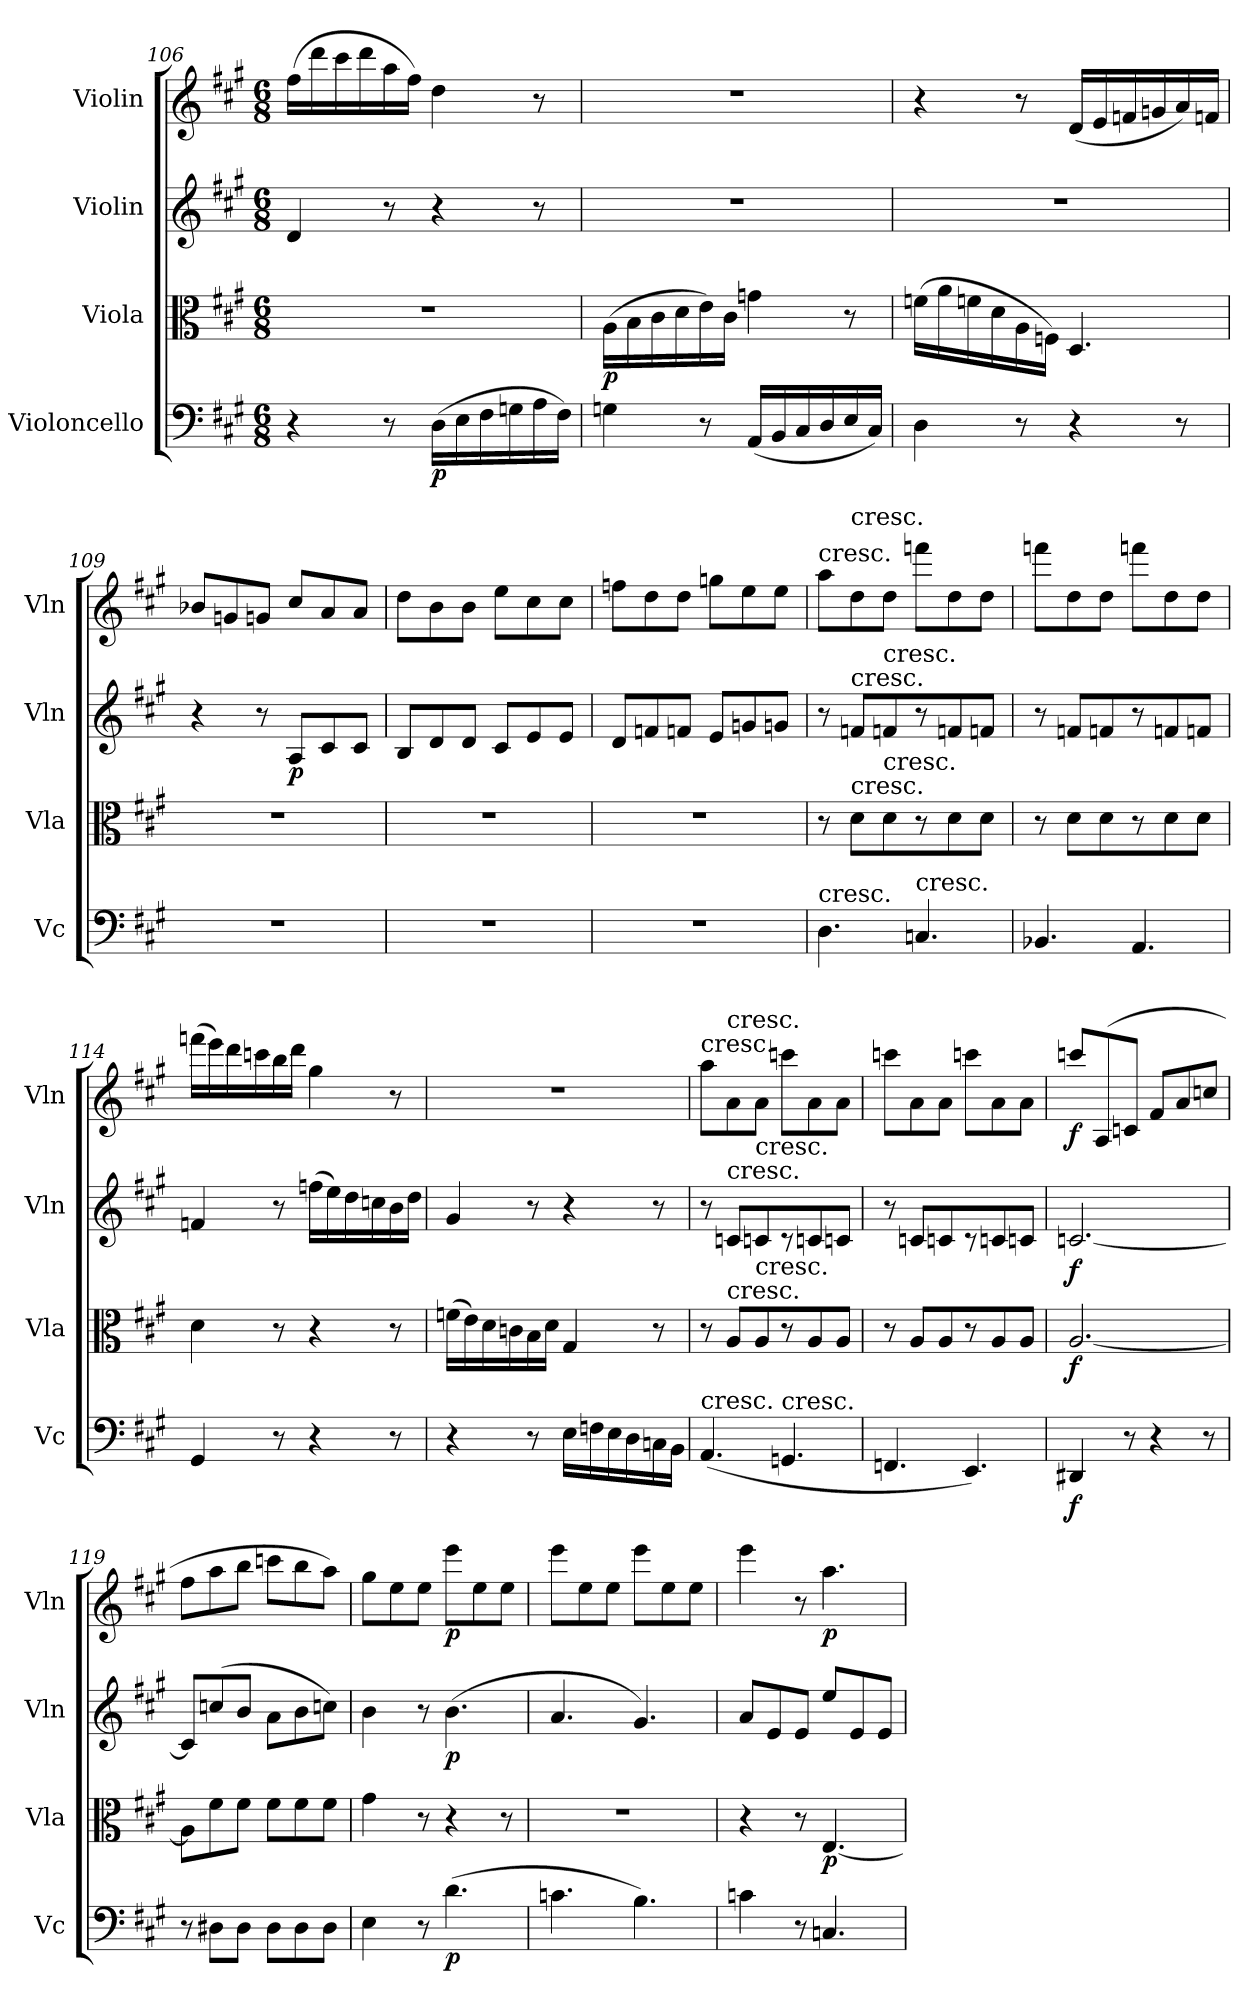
**kern	**dynam	**kern	**dynam	**kern	**dynam	**kern	**dynam
*part4	*part4	*part3	*part3	*part2	*part2	*part1	*part1
*staff4	*staff4	*staff3	*staff3	*staff2	*staff2	*staff1	*staff1
*I"Violoncello	*	*I"Viola	*	*I"Violin	*	*I"Violin	*
*I'Vc	*	*I'Vla	*	*I'Vln	*	*I'Vln	*
*clefF4	*	*clefC3	*	*clefG2	*	*clefG2	*
*k[f#c#g#]	*	*k[f#c#g#]	*	*k[f#c#g#]	*	*k[f#c#g#]	*
*A:	*	*A:	*	*A:	*	*A:	*
*M6/8	*	*M6/8	*	*M6/8	*	*M6/8	*
=106	=106	=106	=106	=106	=106	=106	=106
4r	.	2.r	.	4d/	.	(16ff#\LL	.
.	.	.	.	.	.	16ddd\	.
.	.	.	.	.	.	16ccc#\	.
.	.	.	.	.	.	16ddd\	.
8r	.	.	.	8r	.	16aa\	.
.	.	.	.	.	.	16ff#\JJ)	.
(16D\LL	p	.	.	4r	.	4dd\	.
16E\	.	.	.	.	.	.	.
16F#\	.	.	.	.	.	.	.
16Gn\	.	.	.	.	.	.	.
16A\	.	.	.	8r	.	8r	.
16F#\JJ)	.	.	.	.	.	.	.
=107	=107	=107	=107	=107	=107	=107	=107
4Gn\	.	(16A\LL	p	2.r	.	2.r	.
.	.	16B\	.	.	.	.	.
.	.	16c#\	.	.	.	.	.
.	.	16d\	.	.	.	.	.
8r	.	16e\)	.	.	.	.	.
.	.	16c#\JJ	.	.	.	.	.
(16AA/LL	.	4gn\	.	.	.	.	.
16BB/	.	.	.	.	.	.	.
16C#/	.	.	.	.	.	.	.
16D/	.	.	.	.	.	.	.
16E/	.	8r	.	.	.	.	.
16C#/JJ)	.	.	.	.	.	.	.
=108	=108	=108	=108	=108	=108	=108	=108
4D\	.	(16fn\LL	.	2.r	.	4r	.
.	.	16a\	.	.	.	.	.
.	.	16fn\	.	.	.	.	.
.	.	16d\	.	.	.	.	.
8r	.	16A\	.	.	.	8r	.
.	.	16Fn\JJ)	.	.	.	.	.
4r	.	4.D/	.	.	.	(16d/LL	.
.	.	.	.	.	.	16e/	.
.	.	.	.	.	.	16fn/	.
.	.	.	.	.	.	16gn/	.
8r	.	.	.	.	.	16a/)	.
.	.	.	.	.	.	16fn/JJ	.
=109	=109	=109	=109	=109	=109	=109	=109
2.r	.	2.r	.	4r	.	8b-X/L	.
.	.	.	.	.	.	8gn/	.
.	.	.	.	8r	.	8gn/J	.
.	.	.	.	8A/L	p	8cc#/L	.
.	.	.	.	8c#/	.	8a/	.
.	.	.	.	8c#/J	.	8a/J	.
=110	=110	=110	=110	=110	=110	=110	=110
2.r	.	2.r	.	8B/L	.	8dd\L	.
.	.	.	.	8d/	.	8b\	.
.	.	.	.	8d/J	.	8b\J	.
.	.	.	.	8c#/L	.	8ee\L	.
.	.	.	.	8e/	.	8cc#\	.
.	.	.	.	8e/J	.	8cc#\J	.
=111	=111	=111	=111	=111	=111	=111	=111
2.r	.	2.r	.	8d/L	.	8ffn\L	.
.	.	.	.	8fn/	.	8dd\	.
.	.	.	.	8fn/J	.	8dd\J	.
.	.	.	.	8e/L	.	8ggn\L	.
.	.	.	.	8gn/	.	8ee\	.
.	.	.	.	8gn/J	.	8ee\J	.
=112	=112	=112	=112	=112	=112	=112	=112
!	!	!	!	!	!	!LO:TX:t=cresc.	!
!LO:TX:t=cresc.	!	!	!	!	!	!	!
4.D\	.	8r	.	8r	.	8aa\L	.
!	!	!	!	!	!	!LO:TX:t=cresc.	!
!	!	!	!	!LO:TX:t=cresc.	!	!	!
!	!	!LO:TX:t=cresc.	!	!	!	!	!
.	.	8d\L	.	8fn/L	.	8dd\	.
!	!	!	!	!LO:TX:t=cresc.	!	!	!
!	!	!LO:TX:t=cresc.	!	!	!	!	!
.	.	8d\	.	8fn/	.	8dd\J	.
!LO:TX:t=cresc.	!	!	!	!	!	!	!
4.Cn/	.	8r	.	8r	.	8fffn\L	.
.	.	8d\	.	8fn/	.	8dd\	.
.	.	8d\J	.	8fn/J	.	8dd\J	.
=113	=113	=113	=113	=113	=113	=113	=113
4.BB-X/	.	8r	.	8r	.	8fffn\L	.
.	.	8d\L	.	8fn/L	.	8dd\	.
.	.	8d\	.	8fn/	.	8dd\J	.
4.AA/	.	8r	.	8r	.	8fffn\L	.
.	.	8d\	.	8fn/	.	8dd\	.
.	.	8d\J	.	8fn/J	.	8dd\J	.
=114	=114	=114	=114	=114	=114	=114	=114
4GG#/	.	4d\	.	4fn/	.	(16fffn\LL	.
.	.	.	.	.	.	16eee\)	.
.	.	.	.	.	.	16ddd\	.
.	.	.	.	.	.	16cccn\	.
8r	.	8r	.	8r	.	16bb\	.
.	.	.	.	.	.	16ddd\JJ	.
4r	.	4r	.	(16ffn\LL	.	4gg#\	.
.	.	.	.	16ee\)	.	.	.
.	.	.	.	16dd\	.	.	.
.	.	.	.	16ccn\	.	.	.
8r	.	8r	.	16b\	.	8r	.
.	.	.	.	16dd\JJ	.	.	.
=115	=115	=115	=115	=115	=115	=115	=115
4r	.	(16fn\LL	.	4g#/	.	2.r	.
.	.	16e\)	.	.	.	.	.
.	.	16d\	.	.	.	.	.
.	.	16cn\	.	.	.	.	.
8r	.	16B\	.	8r	.	.	.
.	.	16d\JJ	.	.	.	.	.
16E\LL	.	4G#/	.	4r	.	.	.
16Fn\	.	.	.	.	.	.	.
16E\	.	.	.	.	.	.	.
16D\	.	.	.	.	.	.	.
16Cn\	.	8r	.	8r	.	.	.
16BB\JJ	.	.	.	.	.	.	.
=116	=116	=116	=116	=116	=116	=116	=116
!	!	!	!	!	!	!LO:TX:t=cresc.	!
!LO:TX:t=cresc.	!	!	!	!	!	!	!
(4.AA/	.	8r	.	8r	.	8aa\L	.
!	!	!	!	!	!	!LO:TX:t=cresc.	!
!	!	!	!	!LO:TX:t=cresc.	!	!	!
!	!	!LO:TX:t=cresc.	!	!	!	!	!
.	.	8A/L	.	8cn/L	.	8a\	.
!	!	!	!	!LO:TX:t=cresc.	!	!	!
!	!	!LO:TX:t=cresc.	!	!	!	!	!
.	.	8A/	.	8cn/	.	8a\J	.
!LO:TX:t=cresc.	!	!	!	!	!	!	!
4.GGn/	.	8r	.	8r	.	8cccn\L	.
.	.	8A/	.	8cn/	.	8a\	.
.	.	8A/J	.	8cn/J	.	8a\J	.
=117	=117	=117	=117	=117	=117	=117	=117
4.FFn/	.	8r	.	8r	.	8cccn\L	.
.	.	8A/L	.	8cn/L	.	8a\	.
.	.	8A/	.	8cn/	.	8a\J	.
4.EE/)	.	8r	.	8r	.	8cccn\L	.
.	.	8A/	.	8cn/	.	8a\	.
.	.	8A/J	.	8cn/J	.	8a\J	.
=118	=118	=118	=118	=118	=118	=118	=118
4DD#X/	f	[2.A/	f	[2.cn/	f	8cccn/L	f
.	.	.	.	.	.	(8A/	.
8r	.	.	.	.	.	8cn/J	.
4r	.	.	.	.	.	8f#/L	.
.	.	.	.	.	.	8a/	.
8r	.	.	.	.	.	8ccn/J	.
=119	=119	=119	=119	=119	=119	=119	=119
8r	.	8A\L]	.	8c/L]	.	8ff#\L	.
8D#X\L	.	8f#\	.	(8ccn/	.	8aa\	.
8D#\J	.	8f#\J	.	8b/J	.	8bb\J	.
8D#\L	.	8f#\L	.	8a\L	.	8cccn\L	.
8D#\	.	8f#\	.	8b\	.	8bb\	.
8D#\J	.	8f#\J	.	8ccn\J)	.	8aa\J)	.
=120	=120	=120	=120	=120	=120	=120	=120
4E\	.	4g#\	.	4b\	.	8gg#\L	.
.	.	.	.	.	.	8ee\	.
8r	.	8r	.	8r	.	8ee\J	.
(4.d\	p	4r	.	(4.b\	p	8eee\L	p
.	.	.	.	.	.	8ee\	.
.	.	8r	.	.	.	8ee\J	.
=121	=121	=121	=121	=121	=121	=121	=121
4.cn\	.	2.r	.	4.a/	.	8eee\L	.
.	.	.	.	.	.	8ee\	.
.	.	.	.	.	.	8ee\J	.
4.B\)	.	.	.	4.g#/)	.	8eee\L	.
.	.	.	.	.	.	8ee\	.
.	.	.	.	.	.	8ee\J	.
=122	=122	=122	=122	=122	=122	=122	=122
4cn\	.	4r	.	8a/L	.	4eee\	.
.	.	.	.	8e/	.	.	.
8r	.	8r	.	8e/J	.	8r	.
4.Cn/	.	[4.E/	p	8ee/L	.	4.aa\	p
.	.	.	.	8e/	.	.	.
.	.	.	.	8e/J	.	.	.
=	=	=	=	=	=	=	=
*-	*-	*-	*-	*-	*-	*-	*-
